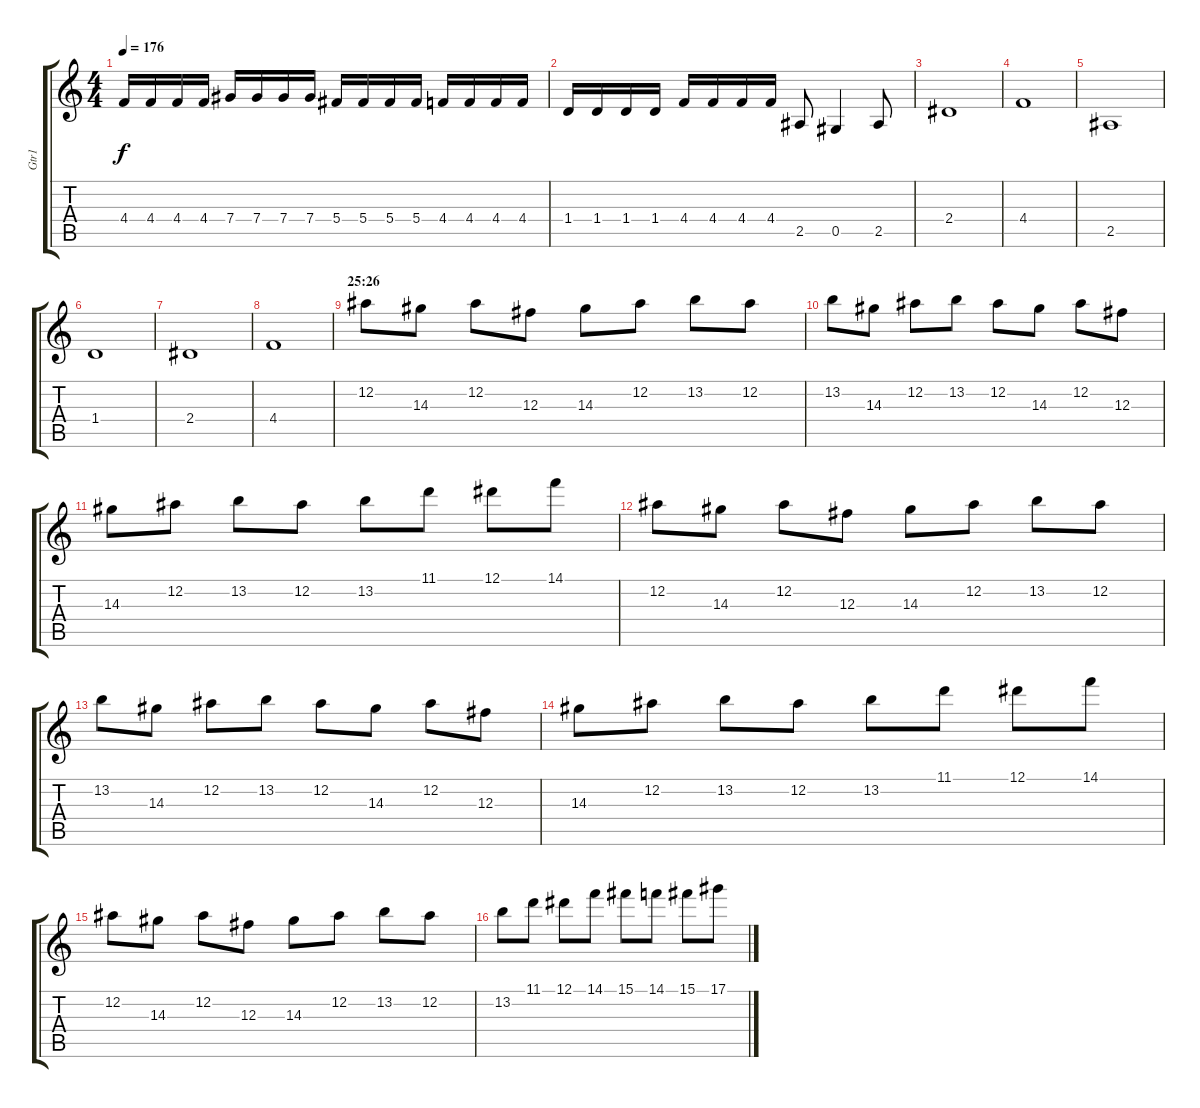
\track ("Gtr1" "Gtr1") {instrument overdrivenguitar}
\staff {score tabs}
\tuning (Eb4 Bb3 Gb3 Db3 Ab2 Eb2) {hide}
\ts (4 4)
\tempo 176
\clef g2
\ks c
4.4.16{dy f} 4.4.16 4.4.16 4.4.16 7.4.16 7.4.16 7.4.16 7.4.16 5.4.16 5.4.16 5.4.16 5.4.16 4.4.16 4.4.16 4.4.16 4.4.16 |
1.4.16 1.4.16 1.4.16 1.4.16 4.4.16 4.4.16 4.4.16 4.4.16 2.5.8 0.5.4 2.5.8 |
2.4.1 |
4.4.1 |
2.5.1 |
1.4.1 |
2.4.1 |
4.4.1 |
\section ("" "25:26")
12.2.8{volume 16} 14.3.8 12.2.8 12.3.8 14.3.8 12.2.8 13.2.8 12.2.8 |
13.2.8 14.3.8 12.2.8 13.2.8 12.2.8 14.3.8 12.2.8 12.3.8 |
14.3.8 12.2.8 13.2.8 12.2.8 13.2.8 11.1.8 12.1.8 14.1.8 |
12.2.8 14.3.8 12.2.8 12.3.8 14.3.8 12.2.8 13.2.8 12.2.8 |
13.2.8 14.3.8 12.2.8 13.2.8 12.2.8 14.3.8 12.2.8 12.3.8 |
14.3.8 12.2.8 13.2.8 12.2.8 13.2.8 11.1.8 12.1.8 14.1.8 |
12.2.8 14.3.8 12.2.8 12.3.8 14.3.8 12.2.8 13.2.8 12.2.8 |
13.2.8 11.1.8 12.1.8 14.1.8 15.1.8 14.1.8 15.1.8 17.1.8
